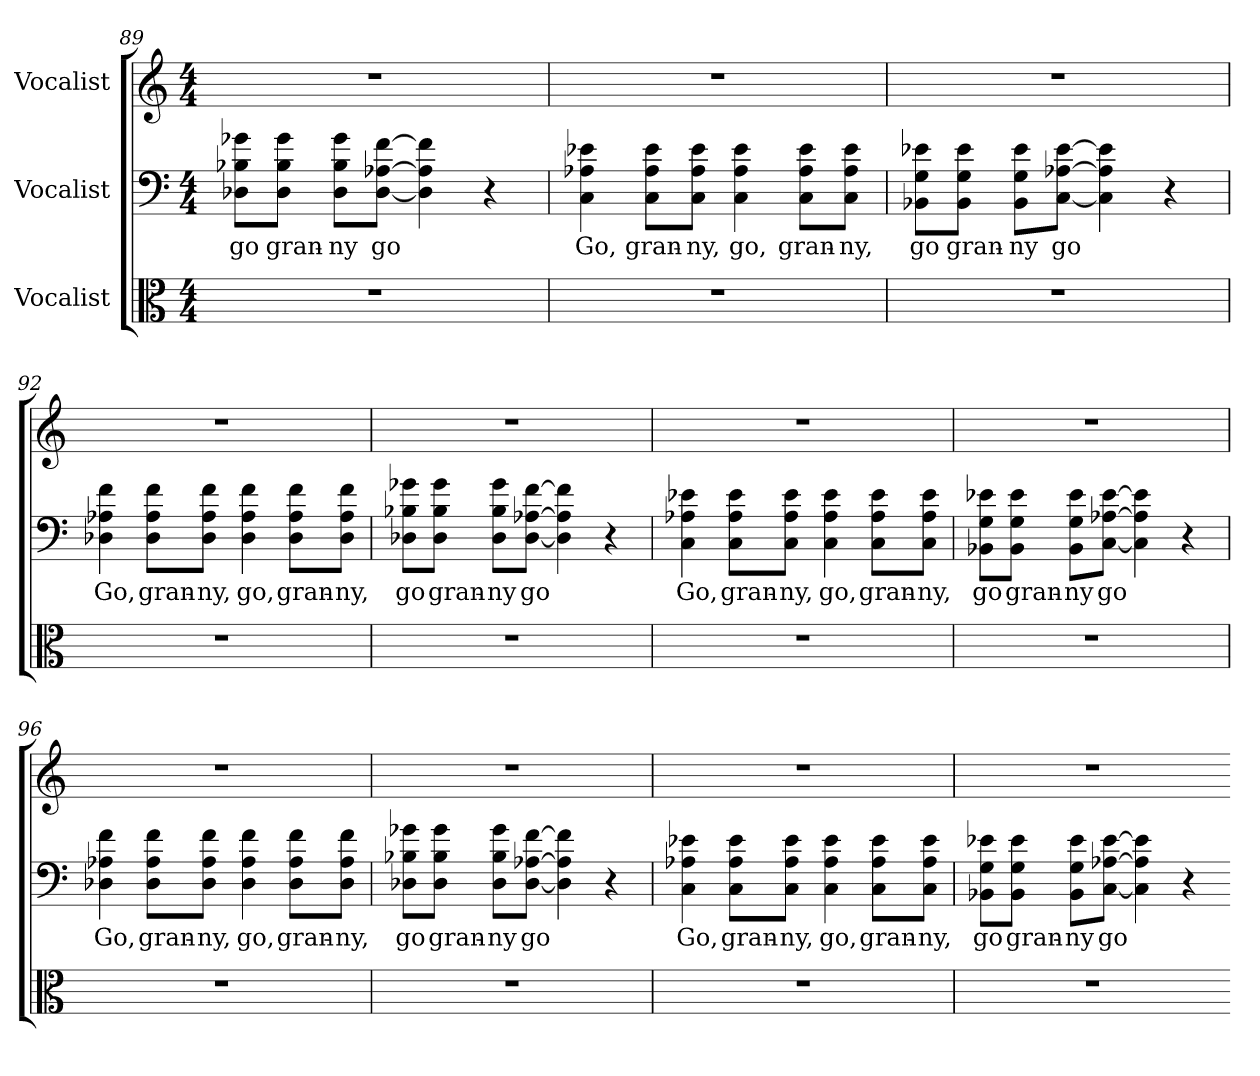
**kern	**kern	**text	**kern
*part3	*part2	*part2	*part1
*staff3	*staff2	*staff2	*staff1
*I"Vocalist	*I"Vocalist	*	*I"Vocalist
*clefC3	*clefF4	*	*clefG2
*M4/4	*M4/4	*	*M4/4
=89	=89	=89	=89
1r	8D-X\ 8B-X\ 8g-X\L	go	1r
.	8D-\ 8B-\ 8g-\J	gran-	.
.	8D-\ 8B-\ 8g-\L	-ny	.
.	[8D-\ [8A-X\ [8f\J	go	.
.	4D-] 4A-] 4f]	_	.
.	4r	.	.
=90	=90	=90	=90
1r	4C 4A-X 4e-X	Go,	1r
.	8C\ 8A-\ 8e-\L	gran-	.
.	8C\ 8A-\ 8e-\J	-ny,	.
.	4C 4A- 4e-	go,	.
.	8C\ 8A-\ 8e-\L	gran-	.
.	8C\ 8A-\ 8e-\J	-ny,	.
=91	=91	=91	=91
1r	8BB-X\ 8G\ 8e-X\L	go	1r
.	8BB-\ 8G\ 8e-\J	gran-	.
.	8BB-\ 8G\ 8e-\L	-ny	.
.	[8C\ [8A-X\ [8e-\J	go	.
.	4C] 4A-] 4e-]	_	.
.	4r	.	.
=92	=92	=92	=92
1r	4D-X 4A-X 4f	Go,	1r
.	8D-\ 8A-\ 8f\L	gran-	.
.	8D-\ 8A-\ 8f\J	-ny,	.
.	4D- 4A- 4f	go,	.
.	8D-\ 8A-\ 8f\L	gran-	.
.	8D-\ 8A-\ 8f\J	-ny,	.
=93	=93	=93	=93
1r	8D-X\ 8B-X\ 8g-X\L	go	1r
.	8D-\ 8B-\ 8g-\J	gran-	.
.	8D-\ 8B-\ 8g-\L	-ny	.
.	[8D-\ [8A-X\ [8f\J	go	.
.	4D-] 4A-] 4f]	_	.
.	4r	.	.
=94	=94	=94	=94
1r	4C 4A-X 4e-X	Go,	1r
.	8C\ 8A-\ 8e-\L	gran-	.
.	8C\ 8A-\ 8e-\J	-ny,	.
.	4C 4A- 4e-	go,	.
.	8C\ 8A-\ 8e-\L	gran-	.
.	8C\ 8A-\ 8e-\J	-ny,	.
=95	=95	=95	=95
1r	8BB-X\ 8G\ 8e-X\L	go	1r
.	8BB-\ 8G\ 8e-\J	gran-	.
.	8BB-\ 8G\ 8e-\L	-ny	.
.	[8C\ [8A-X\ [8e-\J	go	.
.	4C] 4A-] 4e-]	_	.
.	4r	.	.
=96	=96	=96	=96
1r	4D-X 4A-X 4f	Go,	1r
.	8D-\ 8A-\ 8f\L	gran-	.
.	8D-\ 8A-\ 8f\J	-ny,	.
.	4D- 4A- 4f	go,	.
.	8D-\ 8A-\ 8f\L	gran-	.
.	8D-\ 8A-\ 8f\J	-ny,	.
=97	=97	=97	=97
1r	8D-X\ 8B-X\ 8g-X\L	go	1r
.	8D-\ 8B-\ 8g-\J	gran-	.
.	8D-\ 8B-\ 8g-\L	-ny	.
.	[8D-\ [8A-X\ [8f\J	go	.
.	4D-] 4A-] 4f]	_	.
.	4r	.	.
=98	=98	=98	=98
1r	4C 4A-X 4e-X	Go,	1r
.	8C\ 8A-\ 8e-\L	gran-	.
.	8C\ 8A-\ 8e-\J	-ny,	.
.	4C 4A- 4e-	go,	.
.	8C\ 8A-\ 8e-\L	gran-	.
.	8C\ 8A-\ 8e-\J	-ny,	.
=99	=99	=99	=99
1r	8BB-X\ 8G\ 8e-X\L	go	1r
.	8BB-\ 8G\ 8e-\J	gran-	.
.	8BB-\ 8G\ 8e-\L	-ny	.
.	[8C\ [8A-X\ [8e-\J	go	.
.	4C] 4A-] 4e-]	_	.
.	4r	.	.
=-	=-	=-	=-
*-	*-	*-	*-
